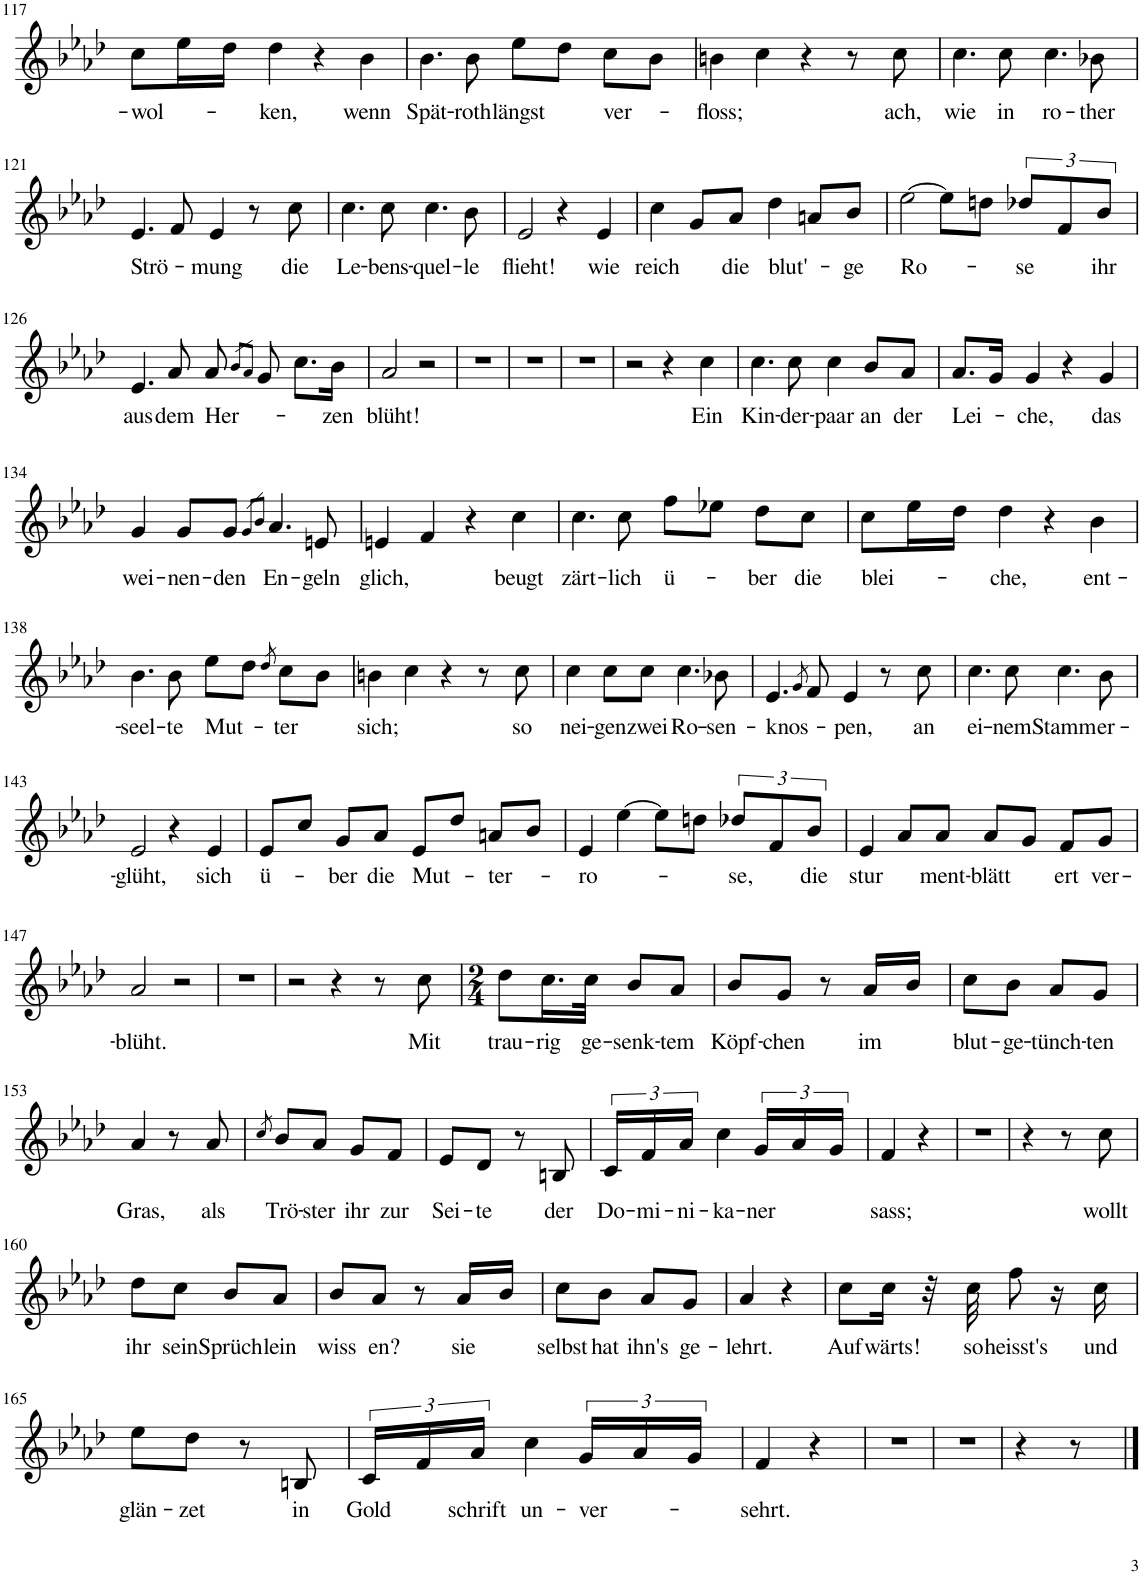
**kern	**text
*part1	*part1
*staff1	*staff1
*I"Piano	*
*I'Pno	*
!!LO:PB:g=z
*clefG2	*
*k[b-e-a-d-]	*
*M4/4	*
=117	=117
!	!LO:LY:b
8cc\L	-wol-
16ee-\L	.
16dd-\JJ	.
!	!LO:LY:b
4dd-\	-ken,
4r	.
!	!LO:LY:b
4b-\	wenn
=118	=118
!	!LO:LY:b
4.b-\	Spät-
!	!LO:LY:b
8b-\	-roth
!	!LO:LY:b
8ee-\L	längst
8dd-\J	.
!	!LO:LY:b
8cc\L	ver-
8b-\J	.
=119	=119
!	!LO:LY:b
4bn\	-floss;
4cc\	.
4r	.
8r	.
!	!LO:LY:b
8cc\	ach,
=120	=120
!	!LO:LY:b
4.cc\	wie
!	!LO:LY:b
8cc\	in
!	!LO:LY:b
4.cc\	ro-
!	!LO:LY:b
8b-X\	-ther
!!LO:LB:g=z
=121	=121
!	!LO:LY:b
4.e-/	Strö-
8f/	.
!	!LO:LY:b
4e-/	-mung
8r	.
!	!LO:LY:b
8cc\	die
=122	=122
!	!LO:LY:b
4.cc\	Le-
!	!LO:LY:b
8cc\	-bens-
!	!LO:LY:b
4.cc\	-quel-
!	!LO:LY:b
8b-\	-le
=123	=123
!	!LO:LY:b
2e-/	flieht!
4r	.
!	!LO:LY:b
4e-/	wie
=124	=124
!	!LO:LY:b
4cc\	reich
8g/L	.
!	!LO:LY:b
8a-/J	die
!	!LO:LY:b
4dd-\	blut'-
8an/L	.
!	!LO:LY:b
8b-/J	-ge
=125	=125
!	!LO:LY:b
[2ee-\	Ro-
8ee-\L]	.
8ddn\J	.
!	!LO:LY:b
12dd-X/L	-se
12f/	.
!	!LO:LY:b
12b-/J	ihr
!!LO:LB:g=z
=126	=126
!	!LO:LY:b
4.e-/	aus
!	!LO:LY:b
8a-/	dem
!	!LO:LY:b
8a-/	Her-
8qb-/L	.
8qa-/J	.
8g/	.
8.cc\L	.
!	!LO:LY:b
16b-\Jk	-zen
=127	=127
!	!LO:LY:b
2a-/	blüht!
2r	.
=128	=128
1r	.
=129	=129
1r	.
=130	=130
1r	.
=131	=131
2r	.
4r	.
!	!LO:LY:b
4cc\	Ein
=132	=132
!	!LO:LY:b
4.cc\	Kin-
!	!LO:LY:b
8cc\	-der-
!	!LO:LY:b
4cc\	-paar
!	!LO:LY:b
8b-/L	an
!	!LO:LY:b
8a-/J	der
=133	=133
!	!LO:LY:b
8.a-/L	Lei-
16g/Jk	.
!	!LO:LY:b
4g/	-che,
4r	.
!	!LO:LY:b
4g/	das
!!LO:LB:g=z
=134	=134
!	!LO:LY:b
4g/	wei-
!	!LO:LY:b
8g/L	-nen-
!	!LO:LY:b
8g/J	-den
8qg/L	.
8qb-/J	.
!	!LO:LY:b
4.a-/	En-
!	!LO:LY:b
8en/	-geln
=135	=135
!	!LO:LY:b
4en/	glich,
4f/	.
4r	.
!	!LO:LY:b
4cc\	beugt
=136	=136
!	!LO:LY:b
4.cc\	zärt-
!	!LO:LY:b
8cc\	-lich
!	!LO:LY:b
8ff\L	ü-
8ee-X\J	.
!	!LO:LY:b
8dd-\L	-ber
!	!LO:LY:b
8cc\J	die
=137	=137
!	!LO:LY:b
8cc\L	blei-
16ee-\L	.
16dd-\JJ	.
!	!LO:LY:b
4dd-\	-che,
4r	.
!	!LO:LY:b
4b-\	ent-
!!LO:LB:g=z
=138	=138
!	!LO:LY:b
4.b-\	-seel-
!	!LO:LY:b
8b-\	-te
!	!LO:LY:b
8ee-\L	Mut-
8dd-\J	.
8qdd-/	.
!	!LO:LY:b
8cc\L	-ter
8b-\J	.
=139	=139
!	!LO:LY:b
4bn\	sich;
4cc\	.
4r	.
8r	.
!	!LO:LY:b
8cc\	so
=140	=140
!	!LO:LY:b
4cc\	nei-
!	!LO:LY:b
8cc\L	-gen
!	!LO:LY:b
8cc\J	zwei
!	!LO:LY:b
4.cc\	Ro-
!	!LO:LY:b
8b-X\	-sen-
=141	=141
!	!LO:LY:b
4.e-/	-knos-
8qg/	.
8f/	.
!	!LO:LY:b
4e-/	-pen,
8r	.
!	!LO:LY:b
8cc\	an
=142	=142
!	!LO:LY:b
4.cc\	ei-
!	!LO:LY:b
8cc\	-nem
!	!LO:LY:b
4.cc\	Stamm
!	!LO:LY:b
8b-\	er-
!!LO:LB:g=z
=143	=143
!	!LO:LY:b
2e-/	-glüht,
4r	.
!	!LO:LY:b
4e-/	sich
=144	=144
!	!LO:LY:b
8e-/L	ü-
8cc/J	.
!	!LO:LY:b
8g/L	-ber
!	!LO:LY:b
8a-/J	die
!	!LO:LY:b
8e-/L	Mut-
8dd-/J	.
!	!LO:LY:b
8an/L	-ter-
8b-/J	.
=145	=145
!	!LO:LY:b
4e-/	-ro-
[4ee-\	.
8ee-\L]	.
8ddn\J	.
!	!LO:LY:b
12dd-X/L	-se,
12f/	.
!	!LO:LY:b
12b-/J	die
=146	=146
!	!LO:LY:b
4e-/	stur
8a-/L	.
!	!LO:LY:b
8a-/J	ment-
!	!LO:LY:b
8a-/L	-blätt
8g/J	.
!	!LO:LY:b
8f/L	ert
!	!LO:LY:b
8g/J	ver-
!!LO:LB:g=z
=147	=147
!	!LO:LY:b
2a-/	-blüht.
2r	.
=148	=148
1r	.
=149	=149
2r	.
4r	.
8r	.
!	!LO:LY:b
8cc\	Mit
=150	=150
*M2/4	*
!	!LO:LY:b
8dd-\L	trau-
!	!LO:LY:b
16.cc\L	-rig
!	!LO:LY:b
32cc\JJk	ge-
!	!LO:LY:b
8b-/L	-senk-
!	!LO:LY:b
8a-/J	-tem
=151	=151
!	!LO:LY:b
8b-/L	Köpf-
!	!LO:LY:b
8g/J	-chen
8r	.
!	!LO:LY:b
16a-/LL	im
16b-/JJ	.
=152	=152
!	!LO:LY:b
8cc\L	blut-
!	!LO:LY:b
8b-\J	-ge-
!	!LO:LY:b
8a-/L	-tünch-
!	!LO:LY:b
8g/J	-ten
!!LO:LB:g=z
=153	=153
!	!LO:LY:b
4a-/	Gras,
8r	.
!	!LO:LY:b
8a-/	als
=154	=154
8qcc/	.
!	!LO:LY:b
8b-/L	Trö-
!	!LO:LY:b
8a-/J	-ster
!	!LO:LY:b
8g/L	ihr
!	!LO:LY:b
8f/J	zur
=155	=155
!	!LO:LY:b
8e-/L	Sei-
!	!LO:LY:b
8d-/J	-te
8r	.
!	!LO:LY:b
8Bn/	der
=156	=156
!	!LO:LY:b
24c/LL	Do-
!	!LO:LY:b
24f/	-mi-
!	!LO:LY:b
24a-/JJ	-ni-
!	!LO:LY:b
4cc\	-ka-
!	!LO:LY:b
24g/LL	-ner
24a-/	.
24g/JJ	.
=157	=157
!	!LO:LY:b
4f/	sass;
4r	.
=158	=158
2r	.
=159	=159
4r	.
8r	.
!	!LO:LY:b
8cc\	wollt
!!LO:LB:g=z
=160	=160
!	!LO:LY:b
8dd-\L	ihr
!	!LO:LY:b
8cc\J	sein
!	!LO:LY:b
8b-/L	Sprüch
!	!LO:LY:b
8a-/J	lein
=161	=161
!	!LO:LY:b
8b-/L	wiss
!	!LO:LY:b
8a-/J	en?
8r	.
!	!LO:LY:b
16a-/LL	sie
16b-/JJ	.
=162	=162
!	!LO:LY:b
8cc\L	selbst
!	!LO:LY:b
8b-\J	hat
!	!LO:LY:b
8a-/L	ihn's
!	!LO:LY:b
8g/J	ge-
=163	=163
!	!LO:LY:b
4a-/	-lehrt.
4r	.
=164	=164
!	!LO:LY:b
8cc\L	Auf
!	!LO:LY:b
16cc\Jk	wärts!
32r	.
!	!LO:LY:b
32cc\	so
!	!LO:LY:b
8ff\	heisst's
16r	.
!	!LO:LY:b
16cc\	und
!!LO:LB:g=z
=165	=165
!	!LO:LY:b
8ee-\L	glän-
!	!LO:LY:b
8dd-\J	-zet
8r	.
!	!LO:LY:b
8Bn/	in
=166	=166
!	!LO:LY:b
24c/LL	Gold
24f/	.
!	!LO:LY:b
24a-/JJ	schrift
!	!LO:LY:b
4cc\	un-
!	!LO:LY:b
24g/LL	-ver-
24a-/	.
24g/JJ	.
=167	=167
!	!LO:LY:b
4f/	-sehrt.
4r	.
=168	=168
2r	.
=169	=169
2r	.
=170	=170
4r	.
8r	.
==	==
*-	*-
